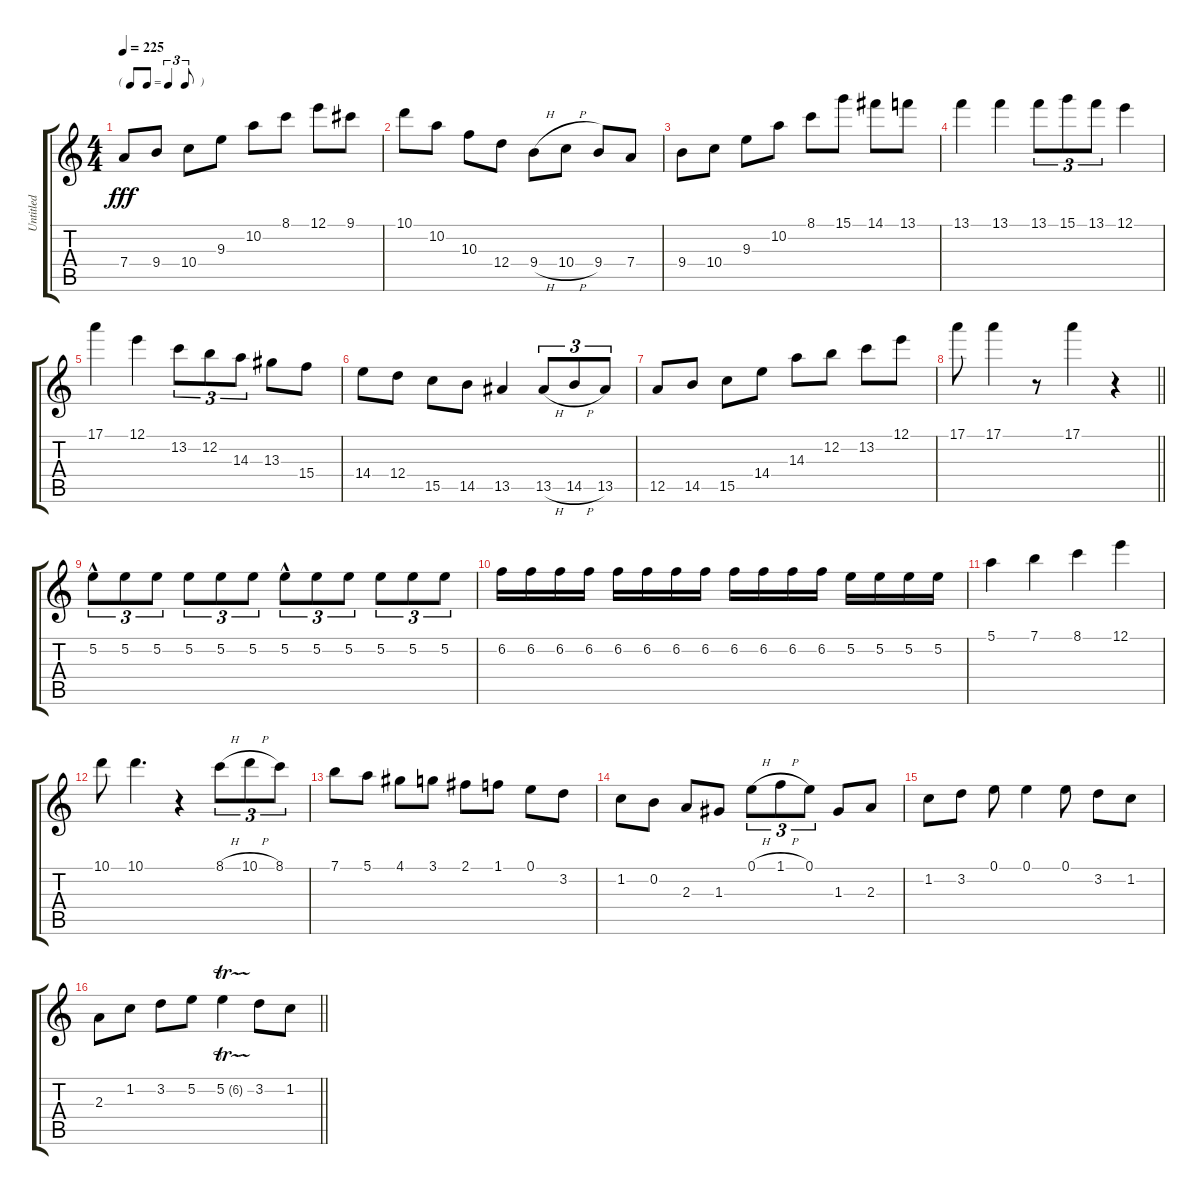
\track ("Untitled" "Untitled") {instrument acousticguitarsteel}
\staff {score tabs}
\tuning (E4 B3 G3 D3 A2 E2) {hide}
\ts (4 4)
\tf triplet8th
\tempo 225
\clef g2
\ks c
7.4.8{dy fff} 9.4.8 10.4.8 9.3.8 10.2.8 8.1.8 12.1.8 9.1.8 |
10.1.8 10.2.8 10.3.8 12.4.8 9.4{h}.8 10.4{h}.8 9.4.8 7.4.8 |
9.4.8 10.4.8 9.3.8 10.2.8 8.1.8 15.1.8 14.1.8 13.1.8 |
13.1.4 13.1.4 13.1.8{tu (3 2)} 15.1.8{tu (3 2)} 13.1.8{tu (3 2)} 12.1.4 |
17.1.4 12.1.4 13.2.8{tu (3 2)} 12.2.8{tu (3 2)} 14.3.8{tu (3 2)} 13.3.8 15.4.8 |
14.4.8 12.4.8 15.5.8 14.5.8 13.5.4 13.5{h}.8{tu (3 2)} 14.5{h}.8{tu (3 2)} 13.5.8{tu (3 2)} |
12.5.8 14.5.8 15.5.8 14.4.8 14.3.8 12.2.8 13.2.8 12.1.8 |
\barLineRight lightlight
17.1.8 17.1.4 r.8 17.1.4 r.4 |
5.2{hac}.8{tu (3 2)} 5.2.8{tu (3 2)} 5.2.8{tu (3 2)} 5.2.8{tu (3 2)} 5.2.8{tu (3 2)} 5.2.8{tu (3 2)} 5.2{hac}.8{tu (3 2)} 5.2.8{tu (3 2)} 5.2.8{tu (3 2)} 5.2.8{tu (3 2)} 5.2.8{tu (3 2)} 5.2.8{tu (3 2)} |
6.2.16 6.2.16 6.2.16 6.2.16 6.2.16 6.2.16 6.2.16 6.2.16 6.2.16 6.2.16 6.2.16 6.2.16 5.2.16 5.2.16 5.2.16 5.2.16 |
5.1.4 7.1.4 8.1.4 12.1.4 |
10.1.8 10.1.4{d} r.4 8.1{h}.8{tu (3 2)} 10.1{h}.8{tu (3 2)} 8.1.8{tu (3 2)} |
7.1.8 5.1.8 4.1.8 3.1.8 2.1.8 1.1.8 0.1.8 3.2.8 |
1.2.8 0.2.8 2.3.8 1.3.8 0.1{h}.8{tu (3 2)} 1.1{h}.8{tu (3 2)} 0.1.8{tu (3 2)} 1.3.8 2.3.8 |
1.2.8 3.2.8 0.1.8 0.1.4 0.1.8 3.2.8 1.2.8 |
\barLineRight lightlight
2.3.8 1.2.8 3.2.8 5.2.8 5.2{tr (6 32)}.4 3.2.8 1.2.8
